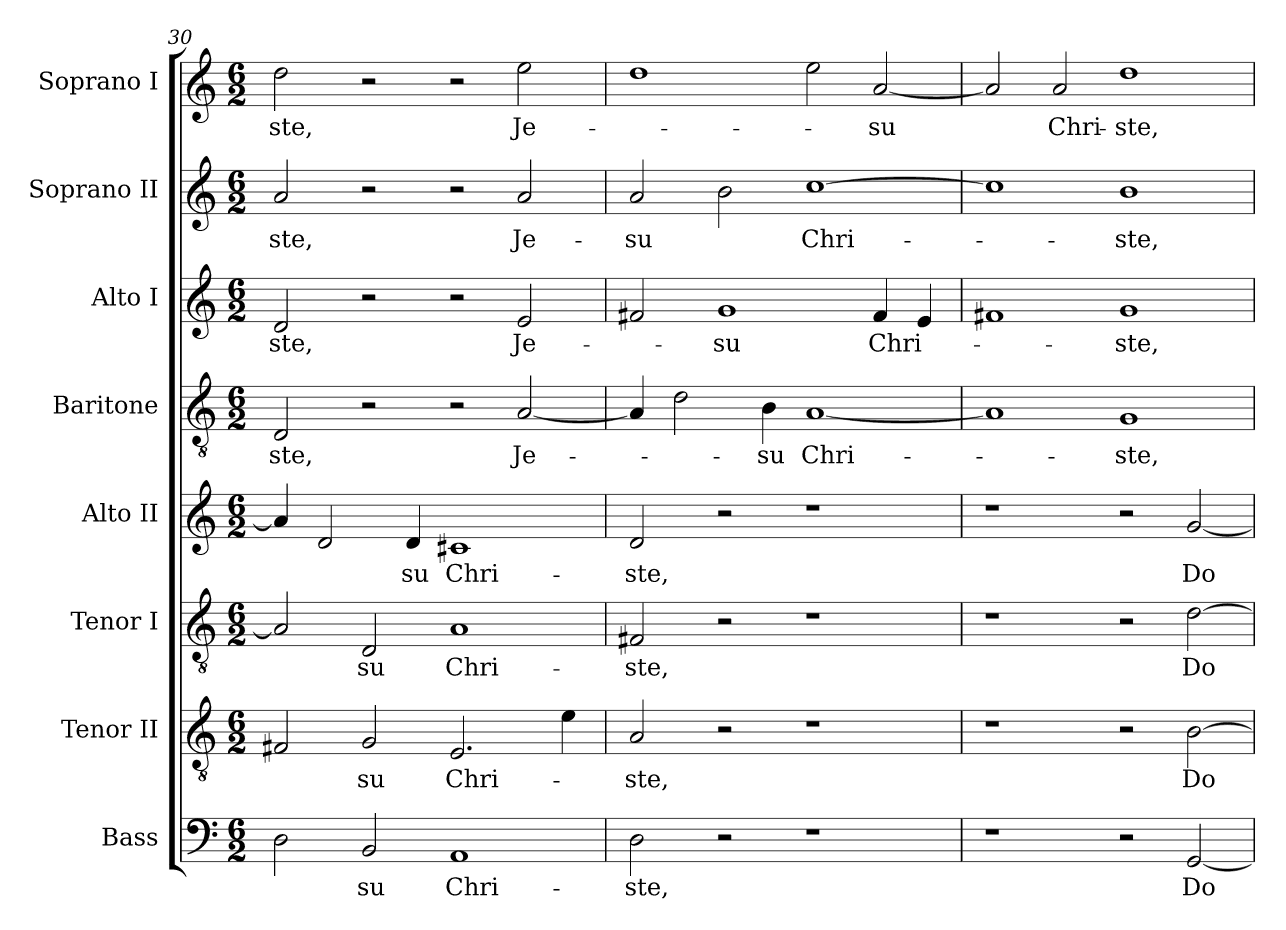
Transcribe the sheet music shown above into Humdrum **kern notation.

**kern	**text	**kern	**text	**kern	**text	**kern	**text	**kern	**text	**kern	**text	**kern	**text	**kern	**text
*part8	*part8	*part7	*part7	*part6	*part6	*part5	*part5	*part4	*part4	*part3	*part3	*part2	*part2	*part1	*part1
*staff8	*staff8	*staff7	*staff7	*staff6	*staff6	*staff5	*staff5	*staff4	*staff4	*staff3	*staff3	*staff2	*staff2	*staff1	*staff1
*I"Bass	*	*I"Tenor II	*	*I"Tenor I	*	*I"Alto II	*	*I"Baritone	*	*I"Alto I	*	*I"Soprano II	*	*I"Soprano I	*
*clefF4	*	*clefGv2	*	*clefGv2	*	*clefG2	*	*clefGv2	*	*clefG2	*	*clefG2	*	*clefG2	*
*ITrd7c12	*	*ITrd7c12	*	*ITrd7c12	*	*	*	*ITrd7c12	*	*	*	*	*	*	*
*k[]	*	*k[]	*	*k[]	*	*k[]	*	*k[]	*	*k[]	*	*k[]	*	*k[]	*
*C:	*	*C:	*	*C:	*	*C:	*	*C:	*	*C:	*	*C:	*	*C:	*
*M6/2	*	*M6/2	*	*M6/2	*	*M6/2	*	*M6/2	*	*M6/2	*	*M6/2	*	*M6/2	*
=30	=30	=30	=30	=30	=30	=30	=30	=30	=30	=30	=30	=30	=30	=30	=30
!	!	!	!	!	!	!	!	!	!LO:LY:b:color=#000000	!	!	!	!	!	!
!	!	!	!	!	!	!	!	!	!	!	!LO:LY:b:color=#000000	!	!	!	!
!	!	!	!	!	!	!	!	!	!	!	!	!	!LO:LY:b:color=#000000	!	!
!	!	!	!	!	!	!	!	!	!	!	!	!	!	!	!LO:LY:b:color=#000000
2DDi\	.	2FF#Xi/	.	2AAi/]	.	4ai/]	.	2DDi/	-ste,	2di/	-ste,	2ai/	-ste,	2ddi\	-ste,
.	.	.	.	.	.	2di/	.	.	.	.	.	.	.	.	.
!	!LO:LY:b:color=#000000	!	!	!	!	!	!	!	!	!	!	!	!	!	!
!	!	!	!LO:LY:b:color=#000000	!	!	!	!	!	!	!	!	!	!	!	!
!	!	!	!	!	!LO:LY:b:color=#000000	!	!	!	!	!	!	!	!	!	!
2BBBi/	-su	2GGi/	-su	2DDi/	-su	.	.	2r	.	2r	.	2r	.	2r	.
!	!	!	!	!	!	!	!LO:LY:b:color=#000000	!	!	!	!	!	!	!	!
.	.	.	.	.	.	4di/	-su	.	.	.	.	.	.	.	.
!	!LO:LY:b:color=#000000	!	!	!	!	!	!	!	!	!	!	!	!	!	!
!	!	!	!LO:LY:b:color=#000000	!	!	!	!	!	!	!	!	!	!	!	!
!	!	!	!	!	!LO:LY:b:color=#000000	!	!	!	!	!	!	!	!	!	!
!	!	!	!	!	!	!	!LO:LY:b:color=#000000	!	!	!	!	!	!	!	!
1AAAi	Chri-	2.EEi/	Chri-	1AAi	Chri-	1c#Xi	Chri-	2r	.	2r	.	2r	.	2r	.
!	!	!	!	!	!	!	!	!	!LO:LY:b:color=#000000	!	!	!	!	!	!
!	!	!	!	!	!	!	!	!	!	!	!LO:LY:b:color=#000000	!	!	!	!
!	!	!	!	!	!	!	!	!	!	!	!	!	!LO:LY:b:color=#000000	!	!
!	!	!	!	!	!	!	!	!	!	!	!	!	!	!	!LO:LY:b:color=#000000
.	.	.	.	.	.	.	.	[<2AAi/	Je-	2ei/	Je-	2ai/	Je-	2eei\	Je-
.	.	4Ei\	.	.	.	.	.	.	.	.	.	.	.	.	.
=31	=31	=31	=31	=31	=31	=31	=31	=31	=31	=31	=31	=31	=31	=31	=31
!	!LO:LY:b:color=#000000	!	!	!	!	!	!	!	!	!	!	!	!	!	!
!	!	!	!LO:LY:b:color=#000000	!	!	!	!	!	!	!	!	!	!	!	!
!	!	!	!	!	!LO:LY:b:color=#000000	!	!	!	!	!	!	!	!	!	!
!	!	!	!	!	!	!	!LO:LY:b:color=#000000	!	!	!	!	!	!	!	!
!	!	!	!	!	!	!	!	!	!	!	!	!	!LO:LY:b:color=#000000	!	!
2DDi\	-ste,	2AAi/	-ste,	2FF#Xi/	-ste,	2di/	-ste,	4AAi/]	.	2f#Xi/	.	2ai/	-su	1ddi	.
.	.	.	.	.	.	.	.	2Di\	.	.	.	.	.	.	.
!	!	!	!	!	!	!	!	!	!	!	!LO:LY:b:color=#000000	!	!	!	!
2r	.	2r	.	2r	.	2r	.	.	.	1gi	-su	2bi\	.	.	.
!	!	!	!	!	!	!	!	!	!LO:LY:b:color=#000000	!	!	!	!	!	!
.	.	.	.	.	.	.	.	4BBi\	-su	.	.	.	.	.	.
!	!	!	!	!	!	!	!	!	!LO:LY:b:color=#000000	!	!	!	!	!	!
!	!	!	!	!	!	!	!	!	!	!	!	!	!LO:LY:b:color=#000000	!	!
1r	.	1r	.	1r	.	1r	.	[<1AAi	Chri-	.	.	[>1cci	Chri-	2eei\	.
!	!	!	!	!	!	!	!	!	!	!	!LO:LY:b:color=#000000	!	!	!	!
!	!	!	!	!	!	!	!	!	!	!	!	!	!	!	!LO:LY:b:color=#000000
.	.	.	.	.	.	.	.	.	.	4f#i/	Chri-	.	.	[<2ai/	-su
.	.	.	.	.	.	.	.	.	.	4ei/	.	.	.	.	.
=32	=32	=32	=32	=32	=32	=32	=32	=32	=32	=32	=32	=32	=32	=32	=32
1r	.	1r	.	1r	.	1r	.	1AAi]	.	1f#Xi	.	1cci]	.	2ai/]	.
!	!	!	!	!	!	!	!	!	!	!	!	!	!	!	!LO:LY:b:color=#000000
.	.	.	.	.	.	.	.	.	.	.	.	.	.	2ai/	Chri-
!	!	!	!	!	!	!	!	!	!LO:LY:b:color=#000000	!	!	!	!	!	!
!	!	!	!	!	!	!	!	!	!	!	!LO:LY:b:color=#000000	!	!	!	!
!	!	!	!	!	!	!	!	!	!	!	!	!	!LO:LY:b:color=#000000	!	!
!	!	!	!	!	!	!	!	!	!	!	!	!	!	!	!LO:LY:b:color=#000000
2r	.	2r	.	2r	.	2r	.	1GGi	-ste,	1gi	-ste,	1bi	-ste,	1ddi	-ste,
!	!LO:LY:b:color=#000000	!	!	!	!	!	!	!	!	!	!	!	!	!	!
!	!	!	!LO:LY:b:color=#000000	!	!	!	!	!	!	!	!	!	!	!	!
!	!	!	!	!	!LO:LY:b:color=#000000	!	!	!	!	!	!	!	!	!	!
!	!	!	!	!	!	!	!LO:LY:b:color=#000000	!	!	!	!	!	!	!	!
[<2GGGi/	Do-	[>2BBi\	Do-	[>2Di\	Do-	[<2gi/	Do-	.	.	.	.	.	.	.	.
=	=	=	=	=	=	=	=	=	=	=	=	=	=	=	=
*-	*-	*-	*-	*-	*-	*-	*-	*-	*-	*-	*-	*-	*-	*-	*-
